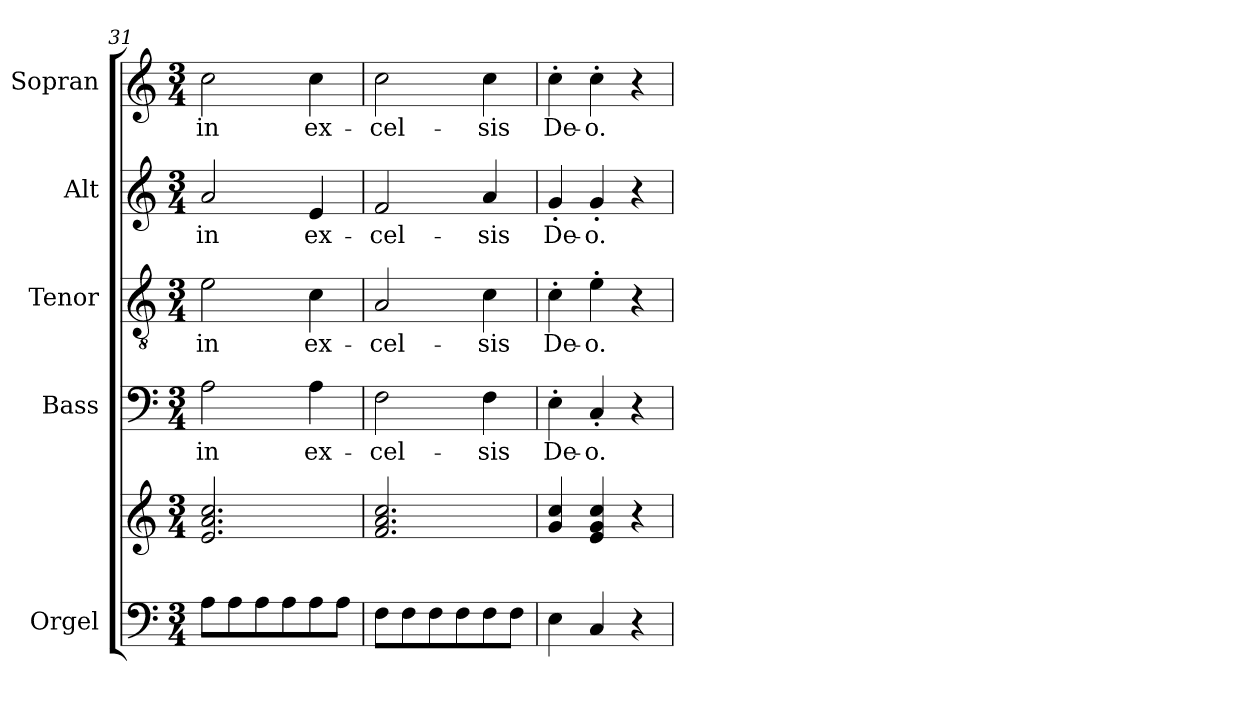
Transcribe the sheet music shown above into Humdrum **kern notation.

**kern	**kern	**kern	**text	**kern	**text	**kern	**text	**kern	**text
*part5	*part5	*part4	*part4	*part3	*part3	*part2	*part2	*part1	*part1
*staff6	*staff5	*staff4	*staff4	*staff3	*staff3	*staff2	*staff2	*staff1	*staff1
*I"Orgel	*	*I"Bass	*	*I"Tenor	*	*I"Alt	*	*I"Sopran	*
*	*	*I'B.	*	*I'T.	*	*I'A.	*	*I'S.	*
*clefF4	*clefG2	*clefF4	*	*clefGv2	*	*clefG2	*	*clefG2	*
*k[]	*k[]	*k[]	*	*k[]	*	*k[]	*	*k[]	*
*C:	*C:	*C:	*	*C:	*	*C:	*	*C:	*
*M3/4	*M3/4	*M3/4	*	*M3/4	*	*M3/4	*	*M3/4	*
=31	=31	=31	=31	=31	=31	=31	=31	=31	=31
!	!	!	!LO:LY:b	!	!LO:LY:b	!	!LO:LY:b	!	!LO:LY:b
8A\L	2.e/ 2.a/ 2.cc/	2A\	in	2e\	in	2a/	in	2cc\	in
8A\	.	.	.	.	.	.	.	.	.
8A\	.	.	.	.	.	.	.	.	.
8A\	.	.	.	.	.	.	.	.	.
!	!	!	!LO:LY:b	!	!LO:LY:b	!	!LO:LY:b	!	!LO:LY:b
8A\	.	4A\	ex-	4c\	ex-	4e/	ex-	4cc\	ex-
8A\J	.	.	.	.	.	.	.	.	.
=32	=32	=32	=32	=32	=32	=32	=32	=32	=32
!	!	!	!LO:LY:b	!	!LO:LY:b	!	!LO:LY:b	!	!LO:LY:b
8F\L	2.f/ 2.a/ 2.cc/	2F\	-cel-	2A/	-cel-	2f/	-cel-	2cc\	-cel-
8F\	.	.	.	.	.	.	.	.	.
8F\	.	.	.	.	.	.	.	.	.
8F\	.	.	.	.	.	.	.	.	.
!	!	!	!LO:LY:b	!	!LO:LY:b	!	!LO:LY:b	!	!LO:LY:b
8F\	.	4F\	-sis	4c\	-sis	4a/	-sis	4cc\	-sis
8F\J	.	.	.	.	.	.	.	.	.
=33	=33	=33	=33	=33	=33	=33	=33	=33	=33
!	!	!	!LO:LY:b	!	!LO:LY:b	!	!LO:LY:b	!	!LO:LY:b
4E\	4g/ 4cc/	4E'>\	De-	4c'>\	De-	4g'</	De-	4cc'>\	De-
!	!	!	!LO:LY:b	!	!LO:LY:b	!	!LO:LY:b	!	!LO:LY:b
4C/	4e/ 4g/ 4cc/	4C'</	-o.	4e'>\	-o.	4g'</	-o.	4cc'>\	-o.
4r	4r	4r	.	4r	.	4r	.	4r	.
=	=	=	=	=	=	=	=	=	=
*-	*-	*-	*-	*-	*-	*-	*-	*-	*-
